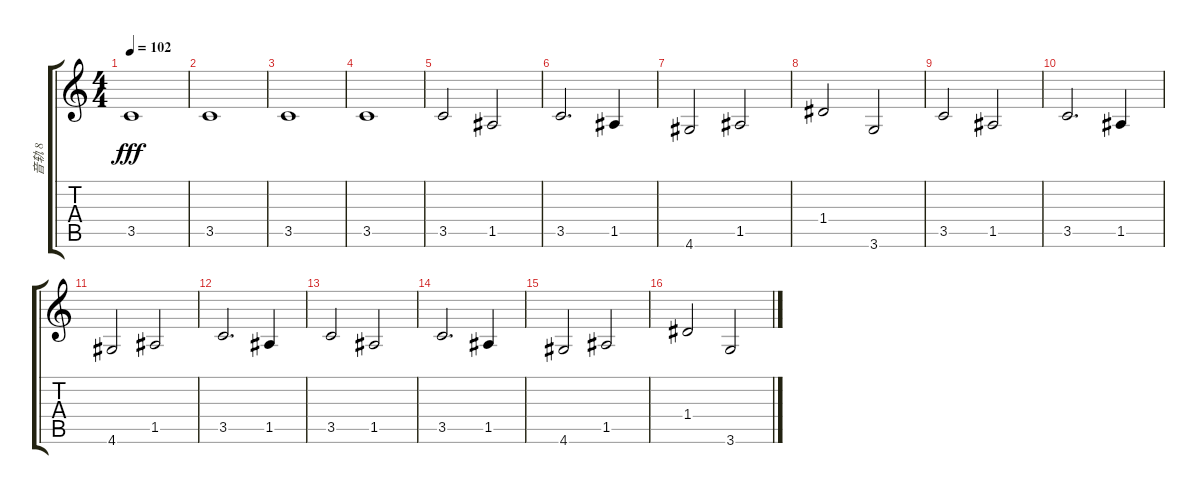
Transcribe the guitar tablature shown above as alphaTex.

\track ("音轨 8" "音轨 8") {instrument fretlessbass}
\staff {score tabs}
\tuning (E4 B3 G3 D3 A2 E2) {hide}
\ts (4 4)
\tempo 102
\clef g2
\ks c
3.5.1{txt "" dy fff instrument fretlessbass} |
3.5.1 |
3.5.1 |
3.5.1 |
3.5.2 1.5.2 |
3.5.2{d} 1.5.4 |
4.6.2 1.5.2 |
1.4.2 3.6.2 |
3.5.2 1.5.2 |
3.5.2{d} 1.5.4 |
4.6.2 1.5.2 |
3.5.2{d} 1.5.4 |
3.5.2 1.5.2 |
3.5.2{d} 1.5.4 |
4.6.2 1.5.2 |
1.4.2 3.6.2
